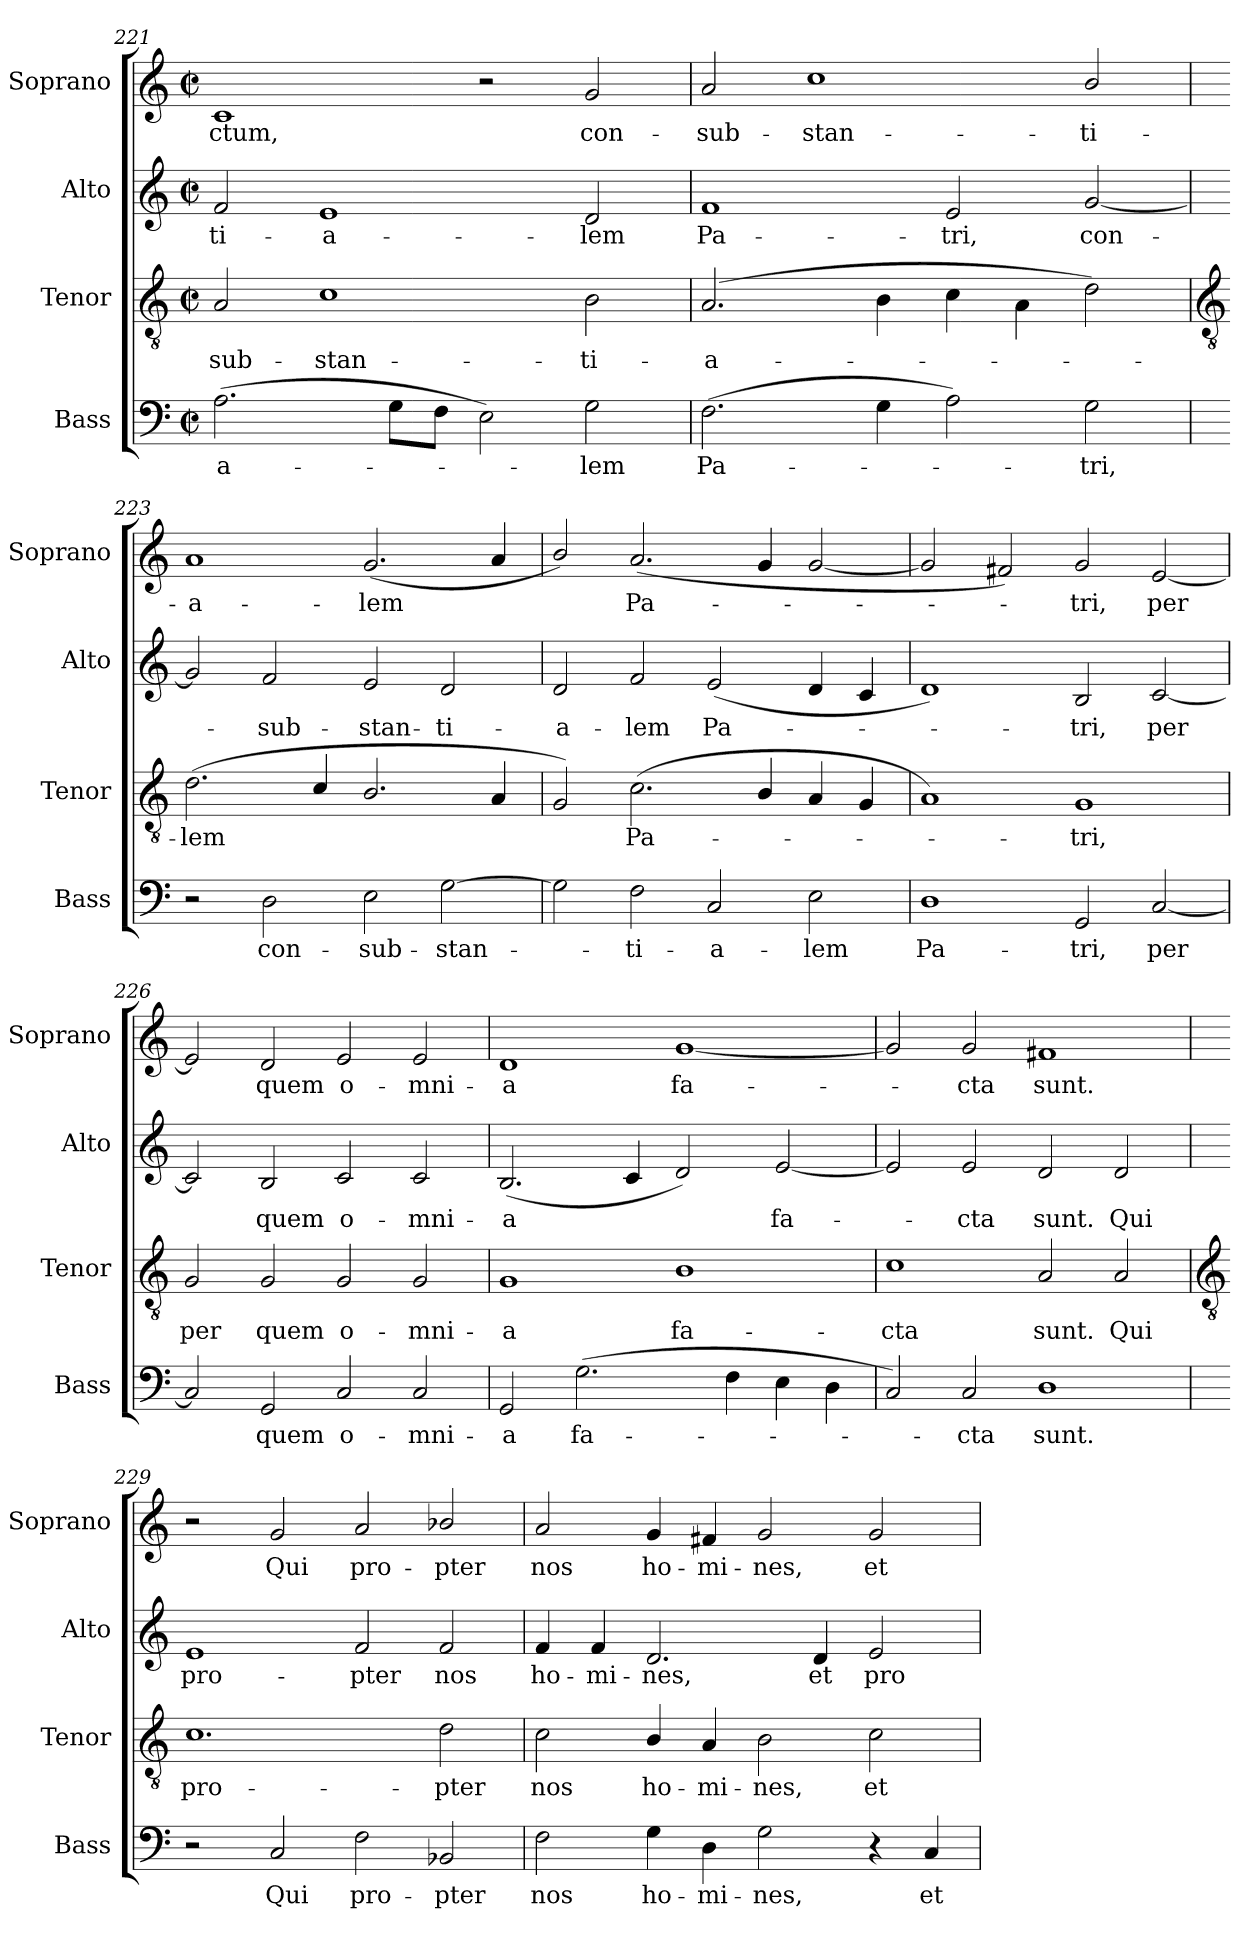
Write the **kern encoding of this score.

**kern	**text	**kern	**text	**kern	**text	**kern	**text
*part4	*part4	*part3	*part3	*part2	*part2	*part1	*part1
*staff4	*staff4	*staff3	*staff3	*staff2	*staff2	*staff1	*staff1
*I"Bass	*	*I"Tenor	*	*I"Alto	*	*I"Soprano	*
*I'Bass	*	*I'Tenor	*	*I'Alto	*	*I'Soprano	*
*clefF4	*	*clefGv2	*	*clefG2	*	*clefG2	*
*k[]	*	*k[]	*	*k[]	*	*k[]	*
*C:	*	*C:	*	*C:	*	*C:	*
*M4/2	*	*M4/2	*	*M4/2	*	*M4/2	*
*met(c|)	*	*met(c|)	*	*met(c|)	*	*met(c|)	*
=221	=221	=221	=221	=221	=221	=221	=221
!	!LO:LY:b	!	!LO:LY:b	!	!LO:LY:b	!	!LO:LY:b
(>2.A	-a-	2A	-sub-	2f	-ti-	1c	ctum,
!	!	!	!LO:LY:b	!	!LO:LY:b	!	!
.	.	1c	-stan-	1e	-a-	.	.
8GL	.	.	.	.	.	.	.
8FJ	.	.	.	.	.	.	.
2E)	.	.	.	.	.	2r	.
!	!LO:LY:b	!	!LO:LY:b	!	!LO:LY:b	!	!LO:LY:b
2G	lem	2B	-ti-	2d	-lem	2g	con-
=222	=222	=222	=222	=222	=222	=222	=222
!	!LO:LY:b	!	!LO:LY:b	!	!LO:LY:b	!	!LO:LY:b
(>2.F	Pa-	(>2.A	-a-	1f	Pa-	2a	-sub-
!	!	!	!	!	!	!	!LO:LY:b
.	.	.	.	.	.	1cc	-stan-
4G	.	4B	.	.	.	.	.
!	!	!	!	!	!LO:LY:b	!	!
2A)	.	4c	.	2e	-tri,	.	.
.	.	4A\	.	.	.	.	.
!	!LO:LY:b	!	!	!	!LO:LY:b	!	!LO:LY:b
2G	tri,	2d)	.	[2g	con-	2b/	-ti-
!!LO:LB:g=z
=223	=223	=223	=223	=223	=223	=223	=223
*	*	*clefGv2	*	*	*	*	*
!	!	!	!LO:LY:b	!	!	!	!LO:LY:b
2r	.	(<2.d	lem	2g]	.	1a	-a-
!	!LO:LY:b	!	!	!	!LO:LY:b	!	!
2D	con-	.	.	2f	sub-	.	.
.	.	4c/	.	.	.	.	.
!	!LO:LY:b	!	!	!	!LO:LY:b	!	!LO:LY:b
2E	-sub-	2.B/	.	2e	-stan-	(<2.g	-lem
!	!LO:LY:b	!	!	!	!LO:LY:b	!	!
[2G	-stan-	.	.	2d	-ti-	.	.
.	.	4A	.	.	.	4a	.
=224	=224	=224	=224	=224	=224	=224	=224
!	!	!	!	!	!LO:LY:b	!	!
2G]	.	2G)	.	2d	-a-	2b/)	.
!	!LO:LY:b	!	!LO:LY:b	!	!LO:LY:b	!	!LO:LY:b
2F	ti-	(<2.c	Pa-	2f	-lem	(<2.a	Pa-
!	!LO:LY:b	!	!	!	!LO:LY:b	!	!
2C	-a-	.	.	(<2e	Pa-	.	.
.	.	4B/	.	.	.	4g	.
!	!LO:LY:b	!	!	!	!	!	!
2E	-lem	4A	.	4d	.	[2g	.
.	.	4G	.	4c	.	.	.
=225	=225	=225	=225	=225	=225	=225	=225
!	!LO:LY:b	!	!	!	!	!	!
1D	Pa-	1A)	.	1d)	.	2g]	.
.	.	.	.	.	.	2f#X)	.
!	!LO:LY:b	!	!LO:LY:b	!	!LO:LY:b	!	!LO:LY:b
2GG	-tri,	1G	tri,	2B	tri,	2g	tri,
!	!LO:LY:b	!	!	!	!LO:LY:b	!	!LO:LY:b
[2C	per	.	.	[2c	per	[2e	per
=226	=226	=226	=226	=226	=226	=226	=226
!	!	!	!LO:LY:b	!	!	!	!
2C]	.	2G	per	2c]	.	2e]	.
!	!LO:LY:b	!	!LO:LY:b	!	!LO:LY:b	!	!LO:LY:b
2GG	quem	2G	quem	2B	quem	2d	quem
!	!LO:LY:b	!	!LO:LY:b	!	!LO:LY:b	!	!LO:LY:b
2C	o-	2G	o-	2c	o-	2e	o-
!	!LO:LY:b	!	!LO:LY:b	!	!LO:LY:b	!	!LO:LY:b
2C	-mni-	2G	-mni-	2c	-mni-	2e	-mni-
=227	=227	=227	=227	=227	=227	=227	=227
!	!LO:LY:b	!	!LO:LY:b	!	!LO:LY:b	!	!LO:LY:b
2GG	-a	1G	-a	(<2.B	-a	1d	-a
!	!LO:LY:b	!	!	!	!	!	!
(>2.G	fa-	.	.	.	.	.	.
.	.	.	.	4c	.	.	.
!	!	!	!LO:LY:b	!	!	!	!LO:LY:b
.	.	1B	fa-	2d)	.	[1g	fa-
4F	.	.	.	.	.	.	.
!	!	!	!	!	!LO:LY:b	!	!
4E	.	.	.	[2e	fa-	.	.
4D	.	.	.	.	.	.	.
=228	=228	=228	=228	=228	=228	=228	=228
!	!	!	!LO:LY:b	!	!	!	!
2C)	.	1c	-cta	2e]	.	2g]	.
!	!LO:LY:b	!	!	!	!LO:LY:b	!	!LO:LY:b
2C	cta	.	.	2e	cta	2g	cta
!	!LO:LY:b	!	!LO:LY:b	!	!LO:LY:b	!	!LO:LY:b
1D	sunt.	2A	sunt.	2d	sunt.	1f#X	sunt.
!	!	!	!LO:LY:b	!	!LO:LY:b	!	!
.	.	2A	Qui	2d	Qui	.	.
!!LO:LB:g=z
=229	=229	=229	=229	=229	=229	=229	=229
*	*	*clefGv2	*	*	*	*	*
!	!	!	!LO:LY:b	!	!LO:LY:b	!	!
2r	.	1.c	pro-	1e	pro-	2r	.
!	!LO:LY:b	!	!	!	!	!	!LO:LY:b
2C	Qui	.	.	.	.	2g	Qui
!	!LO:LY:b	!	!	!	!LO:LY:b	!	!LO:LY:b
2F	pro-	.	.	2f	-pter	2a	pro-
!	!LO:LY:b	!	!LO:LY:b	!	!LO:LY:b	!	!LO:LY:b
2BB-X	-pter	2d	-pter	2f	nos	2b-X/	-pter
=230	=230	=230	=230	=230	=230	=230	=230
!	!LO:LY:b	!	!LO:LY:b	!	!LO:LY:b	!	!LO:LY:b
2F	nos	2c	nos	4f	ho-	2a	nos
!	!	!	!	!	!LO:LY:b	!	!
.	.	.	.	4f	-mi-	.	.
!	!LO:LY:b	!	!LO:LY:b	!	!LO:LY:b	!	!LO:LY:b
4G	ho-	4B/	ho-	2.d	-nes,	4g	ho-
!	!LO:LY:b	!	!LO:LY:b	!	!	!	!LO:LY:b
4D	-mi-	4A	-mi-	.	.	4f#X	-mi-
!	!LO:LY:b	!	!LO:LY:b	!	!	!	!LO:LY:b
2G	-nes,	2B	-nes,	.	.	2g	-nes,
!	!	!	!	!	!LO:LY:b	!	!
.	.	.	.	4d	et	.	.
!	!	!	!LO:LY:b	!	!LO:LY:b	!	!LO:LY:b
4r	.	2c	et	2e	pro-	2g	et
!	!LO:LY:b	!	!	!	!	!	!
4C	et	.	.	.	.	.	.
=	=	=	=	=	=	=	=
*-	*-	*-	*-	*-	*-	*-	*-
